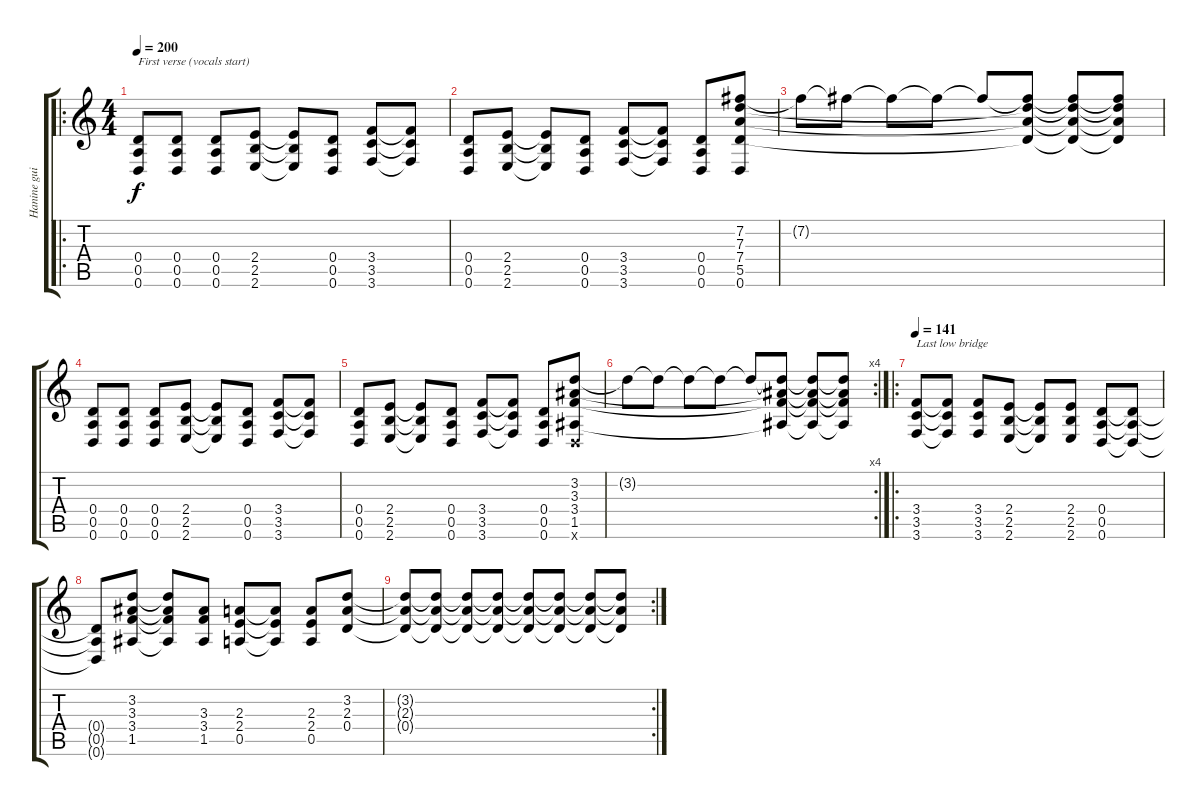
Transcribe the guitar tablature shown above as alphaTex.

\track ("Hanine guitars" "Hanine gui") {instrument distortionguitar}
\staff {score tabs}
\tuning (E4 B3 G3 D3 A2 D2) {hide}
\ro
\ts (4 4)
\tempo 200
\clef g2
\ks c
(0.4 0.5 0.6).8{txt "First verse (vocals start)" dy f} (0.4 0.5 0.6).8 (0.4 0.5 0.6).8 (2.4 2.5 2.6).8 (2.4{t} 2.5{t} 2.6{t}).8 (0.4 0.5 0.6).8 (3.4 3.5 3.6).8 (3.4{t} 3.5{t} 3.6{t}).8 |
(0.4 0.5 0.6).8 (2.4 2.5 2.6).8 (2.4{t} 2.5{t} 2.6{t}).8 (0.4 0.5 0.6).8 (3.4 3.5 3.6).8 (3.4{t} 3.5{t} 3.6{t}).8 (0.4 0.5 0.6).8 (7.2 7.3 7.4 5.5 0.6).8 |
7.2{t}.8 7.2{t}.8 7.2{t}.8 7.2{t}.8 7.2{t}.8 (7.2{t} 7.3{t} 7.4{t} 5.5{t}).8 (7.2{t} 7.3{t} 7.4{t} 5.5{t}).8 (7.2{t} 7.3{t} 7.4{t} 5.5{t}).8 |
(0.4 0.5 0.6).8 (0.4 0.5 0.6).8 (0.4 0.5 0.6).8 (2.4 2.5 2.6).8 (2.4{t} 2.5{t} 2.6{t}).8 (0.4 0.5 0.6).8 (3.4 3.5 3.6).8 (3.4{t} 3.5{t} 3.6{t}).8 |
(0.4 0.5 0.6).8 (2.4 2.5 2.6).8 (2.4{t} 2.5{t} 2.6{t}).8 (0.4 0.5 0.6).8 (3.4 3.5 3.6).8 (3.4{t} 3.5{t} 3.6{t}).8 (0.4 0.5 0.6).8 (3.2 3.3 3.4 1.5 0.6{x}).8 |
\rc 4
3.2{t}.8 3.2{t}.8 3.2{t}.8 3.2{t}.8 3.2{t}.8 (3.2{t} 3.3{t} 3.4{t} 1.5{t}).8 (3.2{t} 3.3{t} 3.4{t} 1.5{t}).8 (3.2{t} 3.3{t} 3.4{t} 1.5{t}).8 |
\ro
\tempo 141
(3.4 3.5 3.6).8{txt "Last low bridge"} (3.4{t} 3.5{t} 3.6{t}).8 (3.4 3.5 3.6).8 (2.4 2.5 2.6).8 (2.4{t} 2.5{t} 2.6{t}).8 (2.4 2.5 2.6).8 (0.4 0.5 0.6).8 (0.4{t} 0.5{t} 0.6{t}).8 |
(0.4{t} 0.5{t} 0.6{t}).8 (3.2 3.3 3.4 1.5).8 (3.2{t} 3.3{t} 3.4{t} 1.5{t}).8 (3.3 3.4 1.5).8 (2.3 2.4 0.5).8 (2.3{t} 2.4{t} 0.5{t}).8 (2.3 2.4 0.5).8 (3.2 2.3 0.4).8 |
\rc 2
(3.2{t} 2.3{t} 0.4{t}).8 (3.2{t} 2.3{t} 0.4{t}).8 (3.2{t} 2.3{t} 0.4{t}).8 (3.2{t} 2.3{t} 0.4{t}).8 (3.2{t} 2.3{t} 0.4{t}).8 (3.2{t} 2.3{t} 0.4{t}).8 (3.2{t} 2.3{t} 0.4{t}).8 (3.2{t} 2.3{t} 0.4{t}).8
